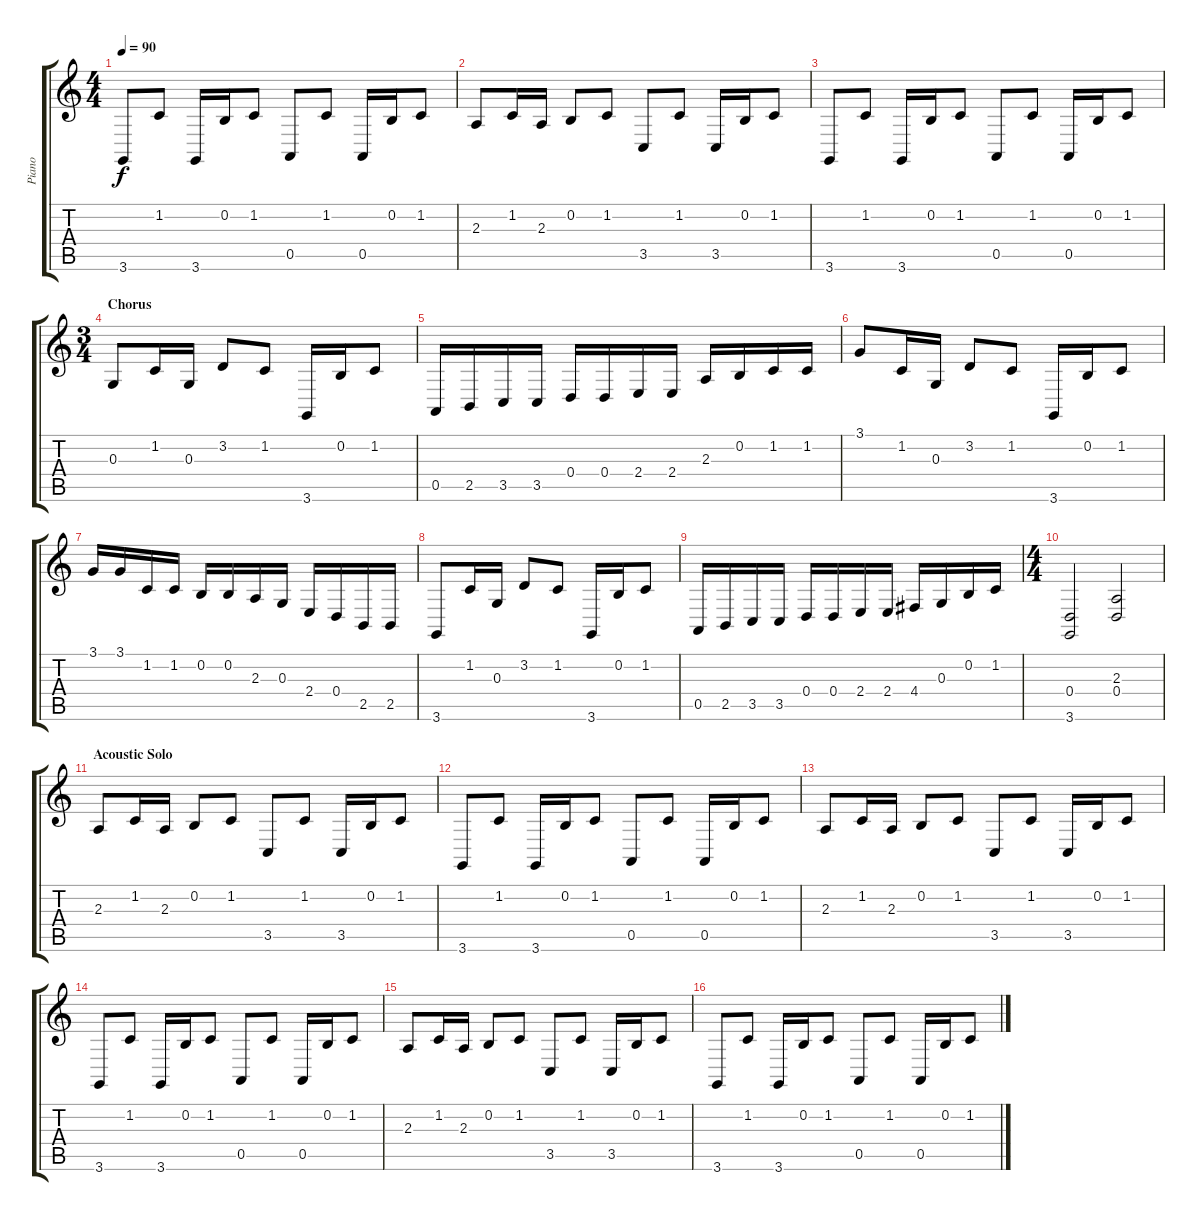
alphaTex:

\track ("Piano" "Piano") {instrument acousticgrandpiano}
\staff {score tabs}
\tuning (E4 B3 G3 D3 A2 E2) {hide}
\ts (4 4)
\tempo 90
\clef g2
\ks c
3.6.8{dy f} 1.2.8 3.6.16 0.2.16 1.2.8 0.5.8 1.2.8 0.5.16 0.2.16 1.2.8 |
2.3.8 1.2.16 2.3.16 0.2.8 1.2.8 3.5.8 1.2.8 3.5.16 0.2.16 1.2.8 |
3.6.8 1.2.8 3.6.16 0.2.16 1.2.8 0.5.8 1.2.8 0.5.16 0.2.16 1.2.8 |
\ts (3 4)
\section ("" "Chorus")
0.3.8 1.2.16 0.3.16 3.2.8 1.2.8 3.6.16 0.2.16 1.2.8 |
0.5.16 2.5.16 3.5.16 3.5.16 0.4.16 0.4.16 2.4.16 2.4.16 2.3.16 0.2.16 1.2.16 1.2.16 |
3.1.8 1.2.16 0.3.16 3.2.8 1.2.8 3.6.16 0.2.16 1.2.8 |
3.1.16 3.1.16 1.2.16 1.2.16 0.2.16 0.2.16 2.3.16 0.3.16 2.4.16 0.4.16 2.5.16 2.5.16 |
3.6.8 1.2.16 0.3.16 3.2.8 1.2.8 3.6.16 0.2.16 1.2.8 |
0.5.16 2.5.16 3.5.16 3.5.16 0.4.16 0.4.16 2.4.16 2.4.16 4.4.16 0.3.16 0.2.16 1.2.16 |
\ts (4 4)
(0.4 3.6).2 (2.3 0.4).2 |
\section ("" "Acoustic Solo")
2.3.8 1.2.16 2.3.16 0.2.8 1.2.8 3.5.8 1.2.8 3.5.16 0.2.16 1.2.8 |
3.6.8 1.2.8 3.6.16 0.2.16 1.2.8 0.5.8 1.2.8 0.5.16 0.2.16 1.2.8 |
2.3.8 1.2.16 2.3.16 0.2.8 1.2.8 3.5.8 1.2.8 3.5.16 0.2.16 1.2.8 |
3.6.8 1.2.8 3.6.16 0.2.16 1.2.8 0.5.8 1.2.8 0.5.16 0.2.16 1.2.8 |
2.3.8 1.2.16 2.3.16 0.2.8 1.2.8 3.5.8 1.2.8 3.5.16 0.2.16 1.2.8 |
3.6.8 1.2.8 3.6.16 0.2.16 1.2.8 0.5.8 1.2.8 0.5.16 0.2.16 1.2.8
